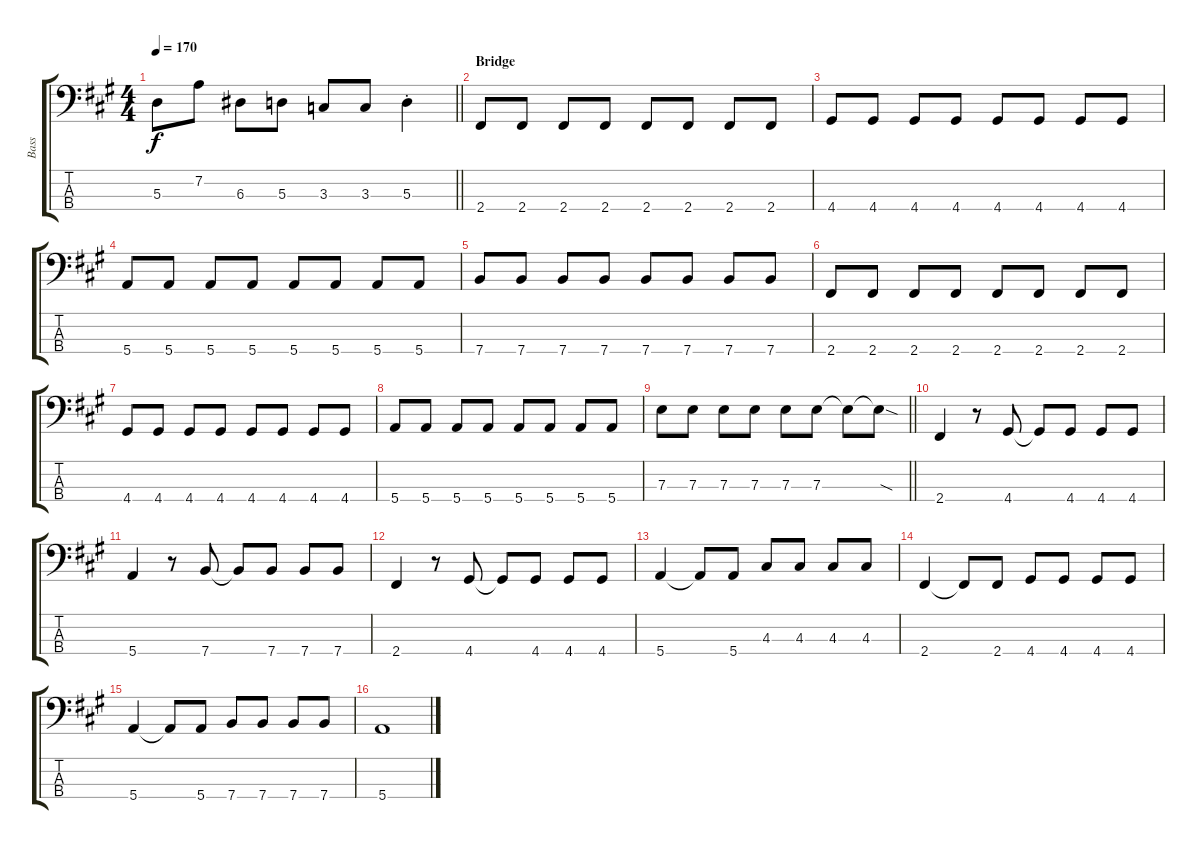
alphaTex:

\track ("Bass" "Bass") {instrument electricbassfinger}
\staff {score tabs}
\tuning (G2 D2 A1 E1) {hide}
\ts (4 4)
\tempo 170
\clef f4
\barLineRight lightlight
\ks f#minor
5.3.8{dy f} 7.2.8 6.3.8 5.3.8 3.3.8 3.3.8 5.3{st}.4 |
\section ("" "Bridge")
2.4.8 2.4.8 2.4.8 2.4.8 2.4.8 2.4.8 2.4.8 2.4.8 |
4.4.8 4.4.8 4.4.8 4.4.8 4.4.8 4.4.8 4.4.8 4.4.8 |
5.4.8 5.4.8 5.4.8 5.4.8 5.4.8 5.4.8 5.4.8 5.4.8 |
7.4.8 7.4.8 7.4.8 7.4.8 7.4.8 7.4.8 7.4.8 7.4.8 |
2.4.8 2.4.8 2.4.8 2.4.8 2.4.8 2.4.8 2.4.8 2.4.8 |
4.4.8 4.4.8 4.4.8 4.4.8 4.4.8 4.4.8 4.4.8 4.4.8 |
5.4.8 5.4.8 5.4.8 5.4.8 5.4.8 5.4.8 5.4.8 5.4.8 |
\barLineRight lightlight
7.3.8 7.3.8 7.3.8 7.3.8 7.3.8 7.3.8 7.3{t}.8 7.3{sod t}.8 |
2.4.4 r.8 4.4.8 4.4{t}.8 4.4.8 4.4.8 4.4.8 |
5.4.4 r.8 7.4.8 7.4{t}.8 7.4.8 7.4.8 7.4.8 |
2.4.4 r.8 4.4.8 4.4{t}.8 4.4.8 4.4.8 4.4.8 |
5.4.4 5.4{t}.8 5.4.8 4.3.8 4.3.8 4.3.8 4.3.8 |
2.4.4 2.4{t}.8 2.4.8 4.4.8 4.4.8 4.4.8 4.4.8 |
5.4.4 5.4{t}.8 5.4.8 7.4.8 7.4.8 7.4.8 7.4.8 |
5.4.1
